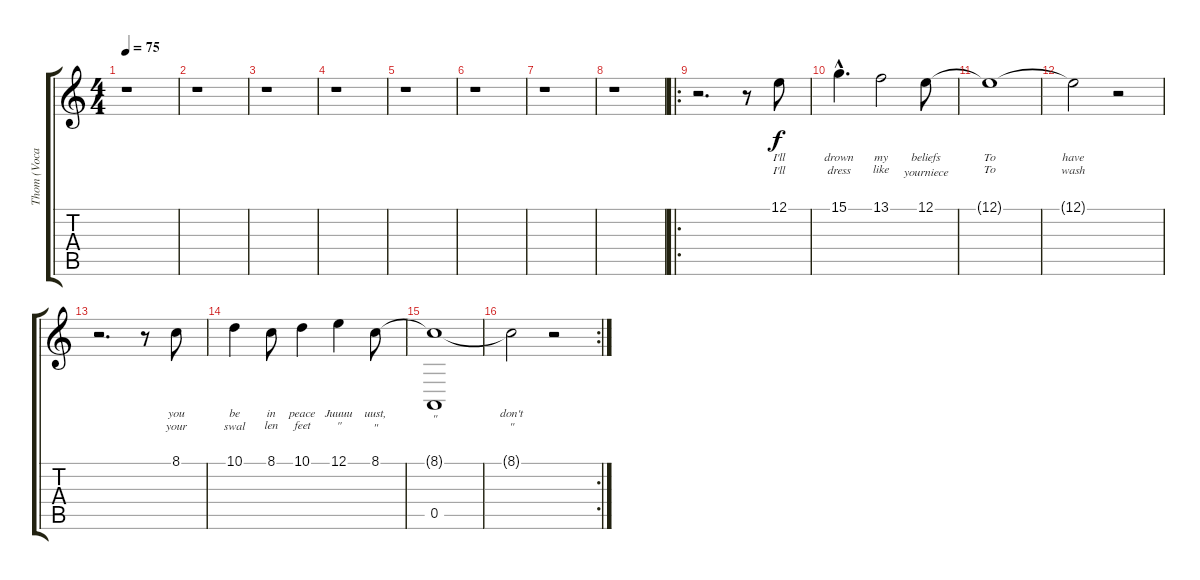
\track ("Thom (Vocals)" "Thom (Voca") {instrument clarinet}
\staff {score tabs}
\tuning (E4 B3 G3 D3 A2 E2) {hide}
\ts (4 4)
\tempo 75
\clef g2
\ks c
r.1{dy f instrument clarinet} |
r.1 |
r.1 |
r.1 |
r.1 |
r.1 |
r.1 |
r.1 |
\ro
r.2{d} r.8 12.1.8{lyrics (0 "I'll") lyrics (1 "I'll") lyrics (2 "") lyrics (3 "") lyrics (4 "")} |
15.1{hac}.4{d lyrics (0 "drown") lyrics (1 "dress") lyrics (2 "") lyrics (3 "") lyrics (4 "")} 13.1.2{lyrics (0 "my") lyrics (1 "like") lyrics (2 "") lyrics (3 "") lyrics (4 "")} 12.1.8{lyrics (0 "beliefs") lyrics (1 "yourniece") lyrics (2 "") lyrics (3 "") lyrics (4 "")} |
12.1{t}.1{lyrics (0 "To") lyrics (1 "To") lyrics (2 "") lyrics (3 "") lyrics (4 "")} |
12.1{t}.2{lyrics (0 "have") lyrics (1 "wash") lyrics (2 "") lyrics (3 "") lyrics (4 "")} r.2 |
r.2{d} r.8 8.1.8{lyrics (0 "you") lyrics (1 "your") lyrics (2 "") lyrics (3 "") lyrics (4 "")} |
10.1.4{lyrics (0 "be") lyrics (1 "swal") lyrics (2 "") lyrics (3 "") lyrics (4 "")} 8.1.8{lyrics (0 "in") lyrics (1 "len") lyrics (2 "") lyrics (3 "") lyrics (4 "")} 10.1.4{lyrics (0 "peace") lyrics (1 "feet") lyrics (2 "") lyrics (3 "") lyrics (4 "")} 12.1.4{lyrics (0 "Juuuu") lyrics (1 "\"") lyrics (2 "") lyrics (3 "") lyrics (4 "")} 8.1.8{lyrics (0 "uust,") lyrics (1 "\"") lyrics (2 "") lyrics (3 "") lyrics (4 "")} |
(8.1{t} 0.5).1{lyrics (0 "") lyrics (1 "\"") lyrics (2 "") lyrics (3 "") lyrics (4 "")} |
\rc 2
8.1{t}.2{lyrics (0 "don't") lyrics (1 "\"") lyrics (2 "") lyrics (3 "") lyrics (4 "")} r.2
